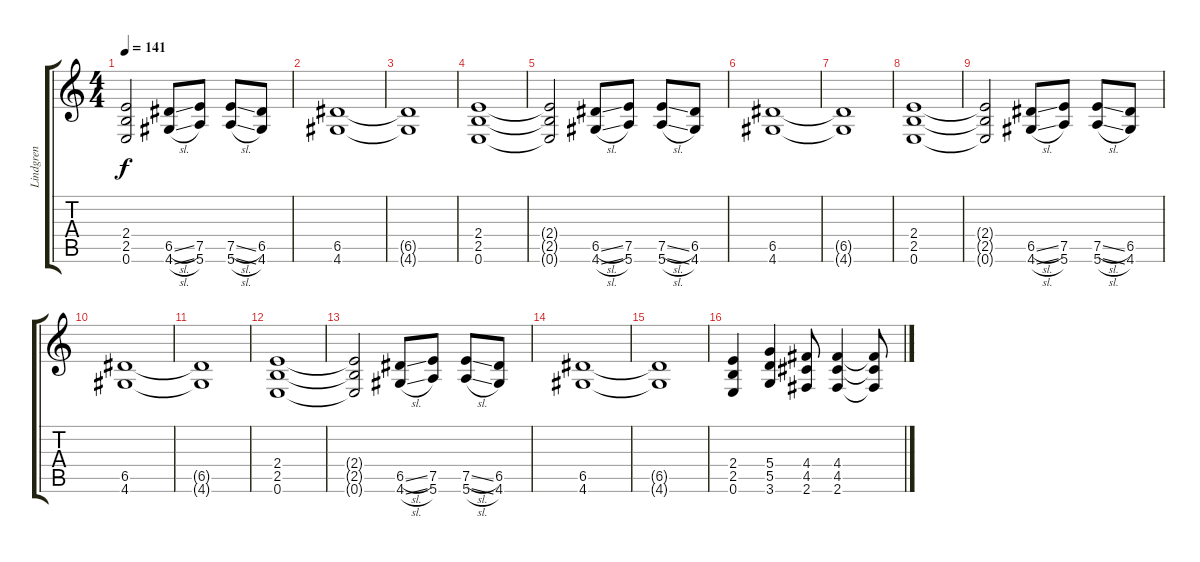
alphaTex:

\track ("Lindgren" "Lindgren") {instrument distortionguitar}
\staff {score tabs}
\tuning (E4 B3 G3 D3 A2 E2) {hide}
\ts (4 4)
\tempo 141
\clef g2
\ks c
(2.4{t} 2.5{t} 0.6{t}).2{dy f} (6.5{sl} 4.6{sl}).8 (7.5 5.6).8 (7.5{sl} 5.6{sl}).8 (6.5 4.6).8 |
(6.5 4.6).1 |
(6.5{t} 4.6{t}).1 |
(2.4 2.5 0.6).1 |
(2.4{t} 2.5{t} 0.6{t}).2 (6.5{sl} 4.6{sl}).8 (7.5 5.6).8 (7.5{sl} 5.6{sl}).8 (6.5 4.6).8 |
(6.5 4.6).1 |
(6.5{t} 4.6{t}).1 |
(2.4 2.5 0.6).1 |
(2.4{t} 2.5{t} 0.6{t}).2 (6.5{sl} 4.6{sl}).8 (7.5 5.6).8 (7.5{sl} 5.6{sl}).8 (6.5 4.6).8 |
(6.5 4.6).1 |
(6.5{t} 4.6{t}).1 |
(2.4 2.5 0.6).1 |
(2.4{t} 2.5{t} 0.6{t}).2 (6.5{sl} 4.6{sl}).8 (7.5 5.6).8 (7.5{sl} 5.6{sl}).8 (6.5 4.6).8 |
(6.5 4.6).1 |
(6.5{t} 4.6{t}).1 |
(2.4 2.5 0.6).4 (5.4 5.5 3.6).4 (4.4 4.5 2.6).8 (4.4 4.5 2.6).4 (4.4{t} 4.5{t} 2.6{t}).8
